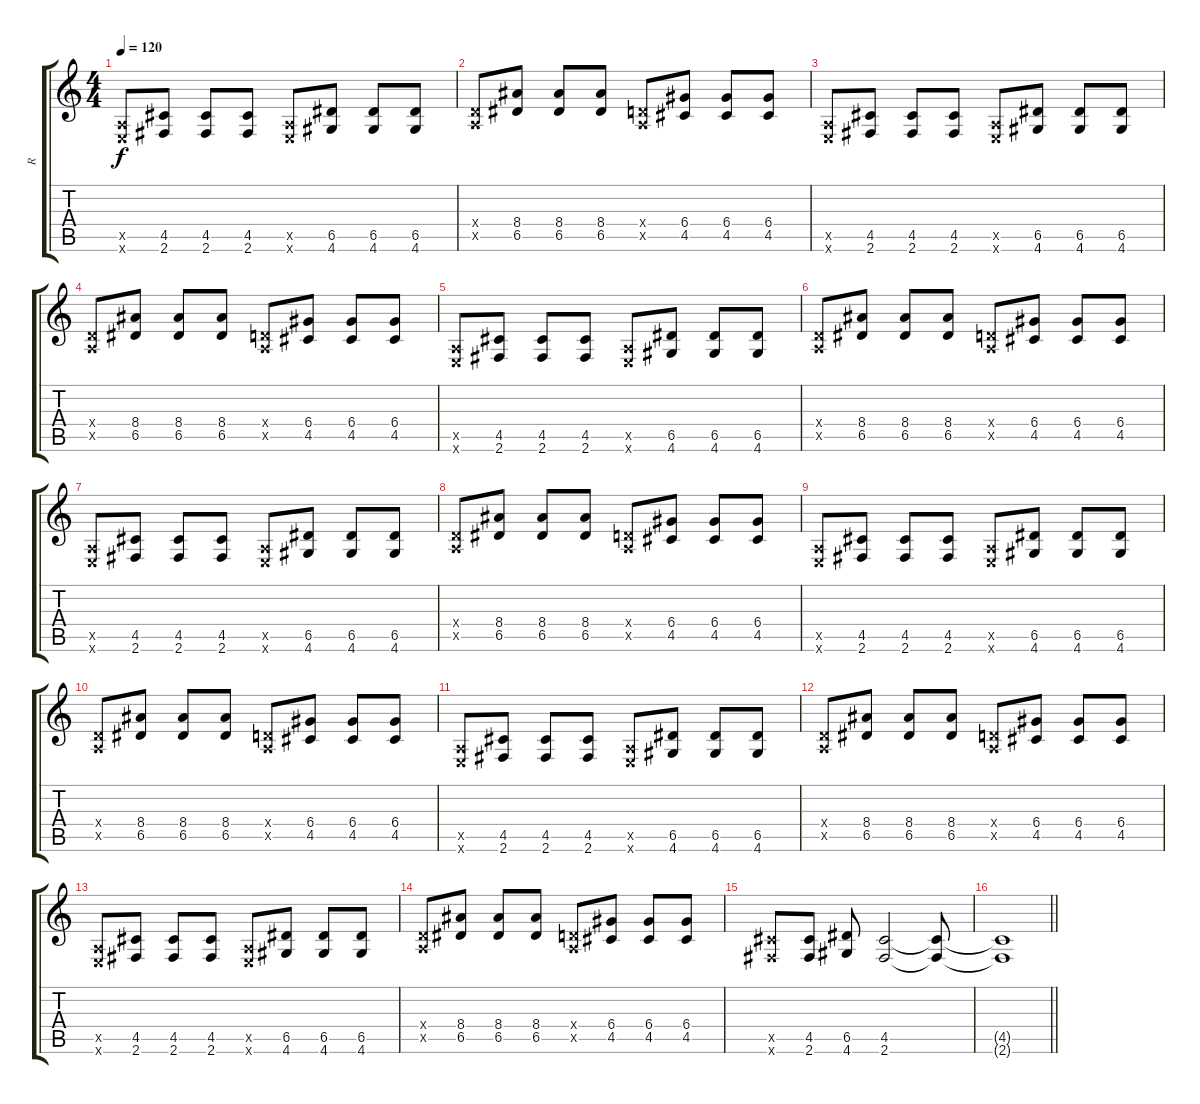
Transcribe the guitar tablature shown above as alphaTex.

\track ("R" "R") {instrument distortionguitar}
\staff {score tabs}
\tuning (E4 B3 G3 D3 A2 E2) {hide}
\ts (4 4)
\tempo 120
\clef g2
\ks c
(0.5{x} 0.6{x}).8{dy f} (4.5 2.6).8 (4.5 2.6).8 (4.5 2.6).8 (0.5{x} 0.6{x}).8 (6.5 4.6).8 (6.5 4.6).8 (6.5 4.6).8 |
(0.4{x} 0.5{x}).8 (8.4 6.5).8 (8.4 6.5).8 (8.4 6.5).8 (0.4{x} 0.5{x}).8 (6.4 4.5).8 (6.4 4.5).8 (6.4 4.5).8 |
(0.5{x} 0.6{x}).8 (4.5 2.6).8 (4.5 2.6).8 (4.5 2.6).8 (0.5{x} 0.6{x}).8 (6.5 4.6).8 (6.5 4.6).8 (6.5 4.6).8 |
(0.4{x} 0.5{x}).8 (8.4 6.5).8 (8.4 6.5).8 (8.4 6.5).8 (0.4{x} 0.5{x}).8 (6.4 4.5).8 (6.4 4.5).8 (6.4 4.5).8 |
(0.5{x} 0.6{x}).8 (4.5 2.6).8 (4.5 2.6).8 (4.5 2.6).8 (0.5{x} 0.6{x}).8 (6.5 4.6).8 (6.5 4.6).8 (6.5 4.6).8 |
(0.4{x} 0.5{x}).8 (8.4 6.5).8 (8.4 6.5).8 (8.4 6.5).8 (0.4{x} 0.5{x}).8 (6.4 4.5).8 (6.4 4.5).8 (6.4 4.5).8 |
(0.5{x} 0.6{x}).8 (4.5 2.6).8 (4.5 2.6).8 (4.5 2.6).8 (0.5{x} 0.6{x}).8 (6.5 4.6).8 (6.5 4.6).8 (6.5 4.6).8 |
(0.4{x} 0.5{x}).8 (8.4 6.5).8 (8.4 6.5).8 (8.4 6.5).8 (0.4{x} 0.5{x}).8 (6.4 4.5).8 (6.4 4.5).8 (6.4 4.5).8 |
(0.5{x} 0.6{x}).8 (4.5 2.6).8 (4.5 2.6).8 (4.5 2.6).8 (0.5{x} 0.6{x}).8 (6.5 4.6).8 (6.5 4.6).8 (6.5 4.6).8 |
(0.4{x} 0.5{x}).8 (8.4 6.5).8 (8.4 6.5).8 (8.4 6.5).8 (0.4{x} 0.5{x}).8 (6.4 4.5).8 (6.4 4.5).8 (6.4 4.5).8 |
(0.5{x} 0.6{x}).8 (4.5 2.6).8 (4.5 2.6).8 (4.5 2.6).8 (0.5{x} 0.6{x}).8 (6.5 4.6).8 (6.5 4.6).8 (6.5 4.6).8 |
(0.4{x} 0.5{x}).8 (8.4 6.5).8 (8.4 6.5).8 (8.4 6.5).8 (0.4{x} 0.5{x}).8 (6.4 4.5).8 (6.4 4.5).8 (6.4 4.5).8 |
(0.5{x} 0.6{x}).8 (4.5 2.6).8 (4.5 2.6).8 (4.5 2.6).8 (0.5{x} 0.6{x}).8 (6.5 4.6).8 (6.5 4.6).8 (6.5 4.6).8 |
(0.4{x} 0.5{x}).8 (8.4 6.5).8 (8.4 6.5).8 (8.4 6.5).8 (0.4{x} 0.5{x}).8 (6.4 4.5).8 (6.4 4.5).8 (6.4 4.5).8 |
(4.5{x} 2.6{x}).8 (4.5 2.6).8 (6.5 4.6).8 (4.5 2.6).2 (4.5{t} 2.6{t}).8 |
\barLineRight lightlight
(4.5{t} 2.6{t}).1
